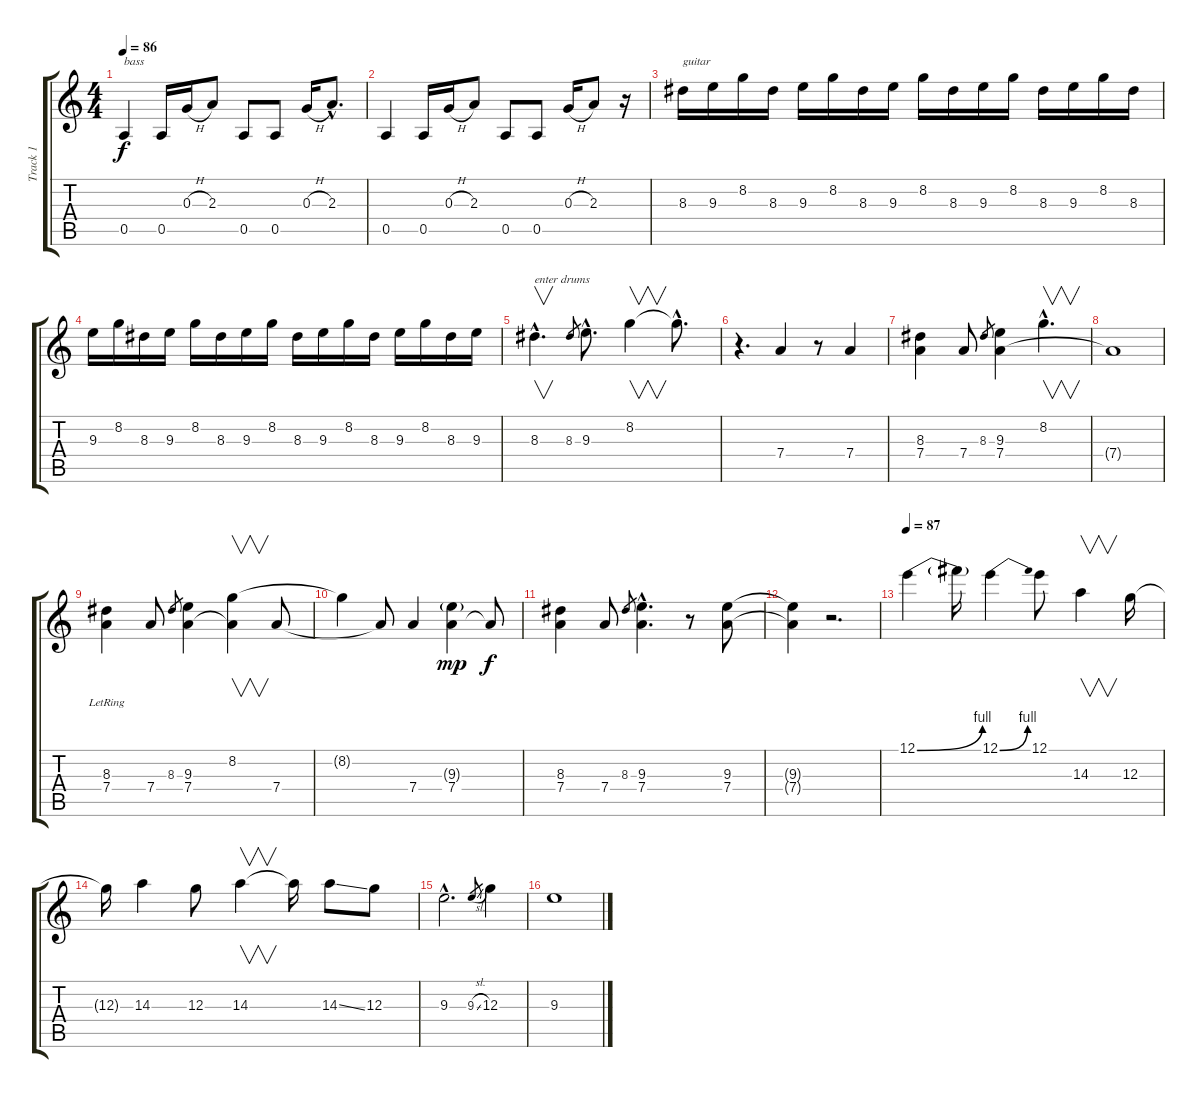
\track ("Track 1" "Track 1") {instrument overdrivenguitar}
\staff {score tabs}
\tuning (E4 B3 G3 D3 A2 E2) {hide}
\ts (4 4)
\tempo 86
\clef g2
\ks c
0.5.4{txt "bass" dy f volume 9 instrument electricbasspick} 0.5.16 0.3{h}.16 2.3.8 0.5.8 0.5.8 0.3{h}.16 2.3{hac}.8{d} |
0.5.4 0.5.16 0.3{h}.16 2.3.8 0.5.8 0.5.8 0.3{h}.16 2.3.8 r.16 |
8.3.16{txt "guitar" instrument electricguitarjazz} 9.3.16 8.2.16 8.3.16 9.3.16 8.2.16 8.3.16 9.3.16 8.2.16 8.3.16 9.3.16 8.2.16 8.3.16 9.3.16 8.2.16 8.3.16 |
9.3.16 8.2.16 8.3.16 9.3.16 8.2.16 8.3.16 9.3.16 8.2.16 8.3.16 9.3.16 8.2.16 8.3.16 9.3.16 8.2.16 8.3.16 9.3.16 |
8.3{hac}.4{v d txt "enter drums"} 8.3.8{gr} 9.3{hac}.8{d} 8.2.4{v} 8.2{hac t}.8{d} |
r.4{d} 7.4.4 r.8 7.4.4 |
(8.3 7.4).4 7.4.8 8.3.8{gr} (9.3 7.4).4 8.2{hac}.4{v d} |
7.4{t}.1 |
(8.3 7.4{lr}).4 7.4.8 8.3.8{gr} (9.3 7.4).4 (8.2 7.4{t}).4{v} 7.4.8 |
8.2{t}.4 7.4{t}.8 7.4.4 (9.3{g} 7.4).4{dy mp} 7.4{t}.8{dy f} |
(8.3 7.4).4 7.4.8 8.3.8{gr} (9.3{hac} 7.4{hac}).4{d} r.8 (9.3 7.4).8 |
(9.3{t} 7.4{t}).4 r.2{d} |
\tempo 87
12.1{be (bend 0 0 60 4)}.4{instrument overdrivenguitar} 12.1{t}.16 12.1{be (bend 0 0 60 4)}.4 12.1.8 14.3.4{v} 12.3.16 |
12.3{t}.16 14.3.4 12.3.8 14.3.4{v} 14.3{t}.16 14.3{ss}.8 12.3.8 |
9.3{hac}.2{d} 9.3{sl}.8{gr} 12.3.4 |
9.3.1
